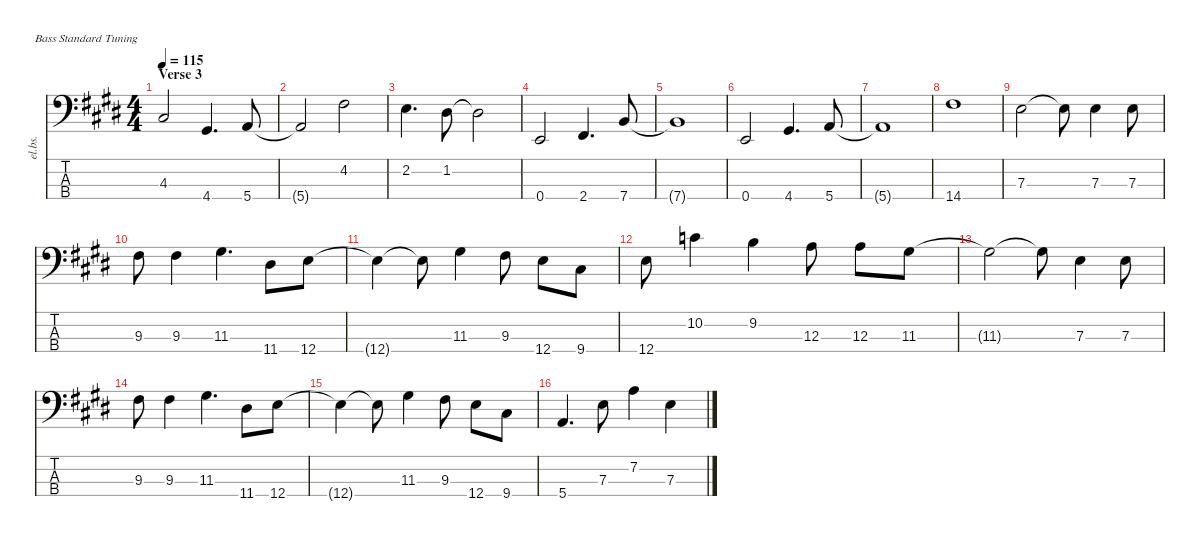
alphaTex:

\defaultSystemsLayout 4
\hideDynamics
\bracketExtendMode nobrackets
\otherSystemsTrackNameOrientation horizontal
\track ("Electric Bass" "el.bs.") {instrument electricbassfinger}
\staff {score tabs}
\tuning (G2 D2 A1 E1)
\ts (4 4)
\section ("" "Verse 3")
\tempo 115
\clef f4
\ks e
4.3{acc #}.2{dy mf beam Up} 4.4{acc #}.4{d beam Up} 5.4{acc forcenatural}.8{beam Up} |
5.4{t acc forcenatural}.2{beam Up} 4.2{acc #}.2{beam Down} |
2.2{acc forcenatural}.4{d beam Down} 1.2{acc #}.8{beam Down} 1.2{t acc #}.2{beam Down} |
0.4{acc forcenatural}.2{beam Up} 2.4{acc #}.4{d beam Up} 7.4{acc forcenatural}.8{beam Up} |
7.4{t acc forcenatural}.1{beam Up} |
0.4{acc forcenatural}.2{beam Up} 4.4{acc #}.4{d beam Up} 5.4{acc forcenatural}.8{beam Up} |
5.4{t acc forcenatural}.1{beam Up} |
14.4{acc #}.1{beam Down} |
7.3{acc forcenatural}.2{beam Down} 7.3{t acc forcenatural}.8{beam Down} 7.3{acc forcenatural}.4{beam Down} 7.3{acc forcenatural}.8{beam Down} |
9.3{acc #}.8{beam Down} 9.3{acc #}.4{beam Down} 11.3{acc #}.4{d beam Down} 11.4{acc #}.8{beam Down} 12.4{acc forcenatural}.8{beam Down} |
12.4{t acc forcenatural}.4{beam Down} 12.4{t acc forcenatural}.8{beam Down} 11.3{acc #}.4{beam Down} 9.3{acc #}.8{beam Down} 12.4{acc forcenatural}.8{beam Down} 9.4{acc #}.8{beam Down} |
12.4{acc forcenatural}.8{beam Down} 10.2{acc forcenatural}.4{beam Down} 9.2{acc forcenatural}.4{beam Down} 12.3{acc forcenatural}.8{beam Down} 12.3{acc forcenatural}.8{beam Down} 11.3{acc #}.8{beam Down} |
11.3{t acc #}.2{beam Down} 11.3{t acc #}.8{beam Down} 7.3{acc forcenatural}.4{beam Down} 7.3{acc forcenatural}.8{beam Down} |
9.3{acc #}.8{beam Down} 9.3{acc #}.4{beam Down} 11.3{acc #}.4{d beam Down} 11.4{acc #}.8{beam Down} 12.4{acc forcenatural}.8{beam Down} |
12.4{t acc forcenatural}.4{beam Down} 12.4{t acc forcenatural}.8{beam Down} 11.3{acc #}.4{beam Down} 9.3{acc #}.8{beam Down} 12.4{acc forcenatural}.8{beam Down} 9.4{acc #}.8{beam Down} |
5.4{acc forcenatural}.4{d beam Up} 7.3{acc forcenatural}.8{beam Down} 7.2{acc forcenatural}.4{beam Down} 7.3{acc forcenatural}.4{beam Down}
